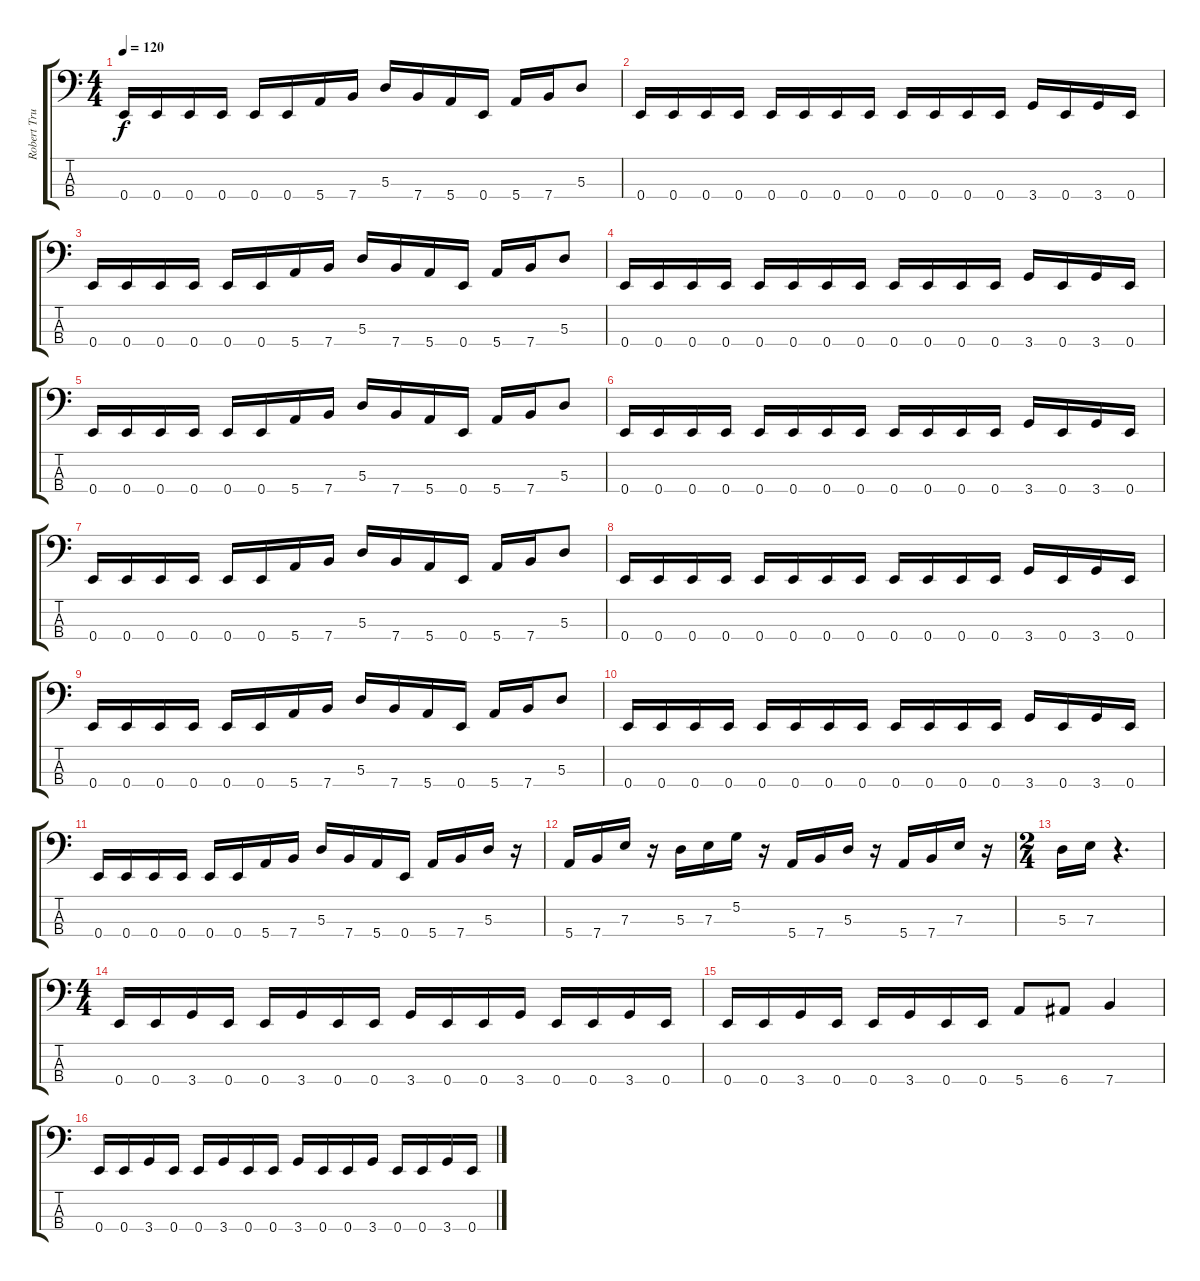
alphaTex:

\track ("Robert Trujillo" "Robert Tru") {instrument electricbassfinger}
\staff {score tabs}
\tuning (G2 D2 A1 E1) {hide}
\ts (4 4)
\tempo 120
\clef f4
\ks c
0.4.16{dy f} 0.4.16 0.4.16 0.4.16 0.4.16 0.4.16 5.4.16 7.4.16 5.3.16 7.4.16 5.4.16 0.4.16 5.4.16 7.4.16 5.3.8 |
0.4.16 0.4.16 0.4.16 0.4.16 0.4.16 0.4.16 0.4.16 0.4.16 0.4.16 0.4.16 0.4.16 0.4.16 3.4.16 0.4.16 3.4.16 0.4.16 |
0.4.16 0.4.16 0.4.16 0.4.16 0.4.16 0.4.16 5.4.16 7.4.16 5.3.16 7.4.16 5.4.16 0.4.16 5.4.16 7.4.16 5.3.8 |
0.4.16 0.4.16 0.4.16 0.4.16 0.4.16 0.4.16 0.4.16 0.4.16 0.4.16 0.4.16 0.4.16 0.4.16 3.4.16 0.4.16 3.4.16 0.4.16 |
0.4.16 0.4.16 0.4.16 0.4.16 0.4.16 0.4.16 5.4.16 7.4.16 5.3.16 7.4.16 5.4.16 0.4.16 5.4.16 7.4.16 5.3.8 |
0.4.16 0.4.16 0.4.16 0.4.16 0.4.16 0.4.16 0.4.16 0.4.16 0.4.16 0.4.16 0.4.16 0.4.16 3.4.16 0.4.16 3.4.16 0.4.16 |
0.4.16 0.4.16 0.4.16 0.4.16 0.4.16 0.4.16 5.4.16 7.4.16 5.3.16 7.4.16 5.4.16 0.4.16 5.4.16 7.4.16 5.3.8 |
0.4.16 0.4.16 0.4.16 0.4.16 0.4.16 0.4.16 0.4.16 0.4.16 0.4.16 0.4.16 0.4.16 0.4.16 3.4.16 0.4.16 3.4.16 0.4.16 |
0.4.16 0.4.16 0.4.16 0.4.16 0.4.16 0.4.16 5.4.16 7.4.16 5.3.16 7.4.16 5.4.16 0.4.16 5.4.16 7.4.16 5.3.8 |
0.4.16 0.4.16 0.4.16 0.4.16 0.4.16 0.4.16 0.4.16 0.4.16 0.4.16 0.4.16 0.4.16 0.4.16 3.4.16 0.4.16 3.4.16 0.4.16 |
0.4.16 0.4.16 0.4.16 0.4.16 0.4.16 0.4.16 5.4.16 7.4.16 5.3.16 7.4.16 5.4.16 0.4.16 5.4.16 7.4.16 5.3.16 r.16 |
5.4.16 7.4.16 7.3.16 r.16 5.3.16 7.3.16 5.2.16 r.16 5.4.16 7.4.16 5.3.16 r.16 5.4.16 7.4.16 7.3.16 r.16 |
\ts (2 4)
5.3.16 7.3.16 r.4{d} |
\ts (4 4)
0.4.16 0.4.16 3.4.16 0.4.16 0.4.16 3.4.16 0.4.16 0.4.16 3.4.16 0.4.16 0.4.16 3.4.16 0.4.16 0.4.16 3.4.16 0.4.16 |
0.4.16 0.4.16 3.4.16 0.4.16 0.4.16 3.4.16 0.4.16 0.4.16 5.4.8 6.4.8 7.4.4 |
0.4.16 0.4.16 3.4.16 0.4.16 0.4.16 3.4.16 0.4.16 0.4.16 3.4.16 0.4.16 0.4.16 3.4.16 0.4.16 0.4.16 3.4.16 0.4.16
